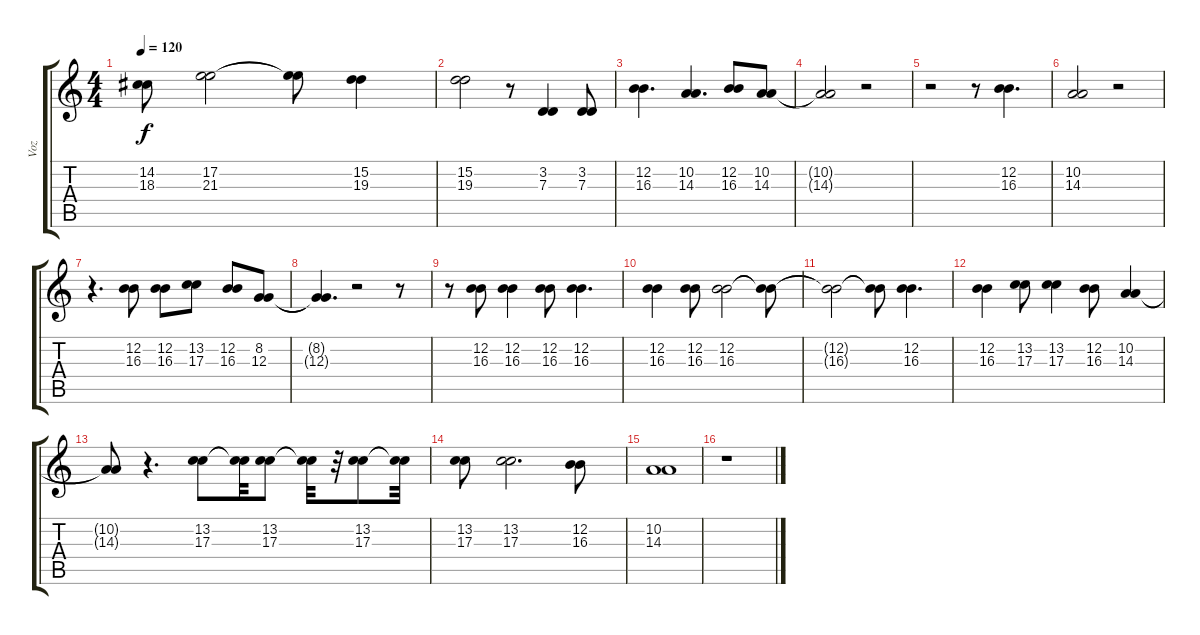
\track ("Voz" "Voz") {instrument sopranosax}
\staff {score tabs}
\tuning (E4 B3 G3 D3 A2 E2) {hide}
\ts (4 4)
\tempo 120
\clef g2
\ks c
(14.2{t} 18.3{t}).8{dy f} (17.2 21.3).2 (17.2{t} 21.3{t}).8 (15.2 19.3).4 |
(15.2 19.3).2 r.8 (3.2 7.3).4 (3.2 7.3).8 |
(12.2 16.3).4{d} (10.2 14.3).4{d} (12.2 16.3).8 (10.2 14.3).8 |
(10.2{t} 14.3{t}).2 r.2 |
r.2 r.8 (12.2 16.3).4{d} |
(10.2 14.3).2 r.2 |
r.4{d} (12.2 16.3).8 (12.2 16.3).8 (13.2 17.3).8 (12.2 16.3).8 (8.2 12.3).8 |
(8.2{t} 12.3{t}).4{d} r.2 r.8 |
r.8 (12.2 16.3).8 (12.2 16.3).4 (12.2 16.3).8 (12.2 16.3).4{d} |
(12.2 16.3).4 (12.2 16.3).8 (12.2 16.3).2 (12.2{t} 16.3{t}).8 |
(12.2{t} 16.3{t}).2 (12.2{t} 16.3{t}).8 (12.2 16.3).4{d} |
(12.2 16.3).4 (13.2 17.3).8 (13.2 17.3).4 (12.2 16.3).8 (10.2 14.3).4 |
(10.2{t} 14.3{t}).8 r.4{d} (13.2 17.3).8 (13.2{t} 17.3{t}).32 (13.2 17.3).8 (13.2{t} 17.3{t}).32 r.32 (13.2 17.3).8 (13.2{t} 17.3{t}).32 |
(13.2 17.3).8 (13.2 17.3).2{d} (12.2 16.3).8 |
(10.2 14.3).1 |
r.1
